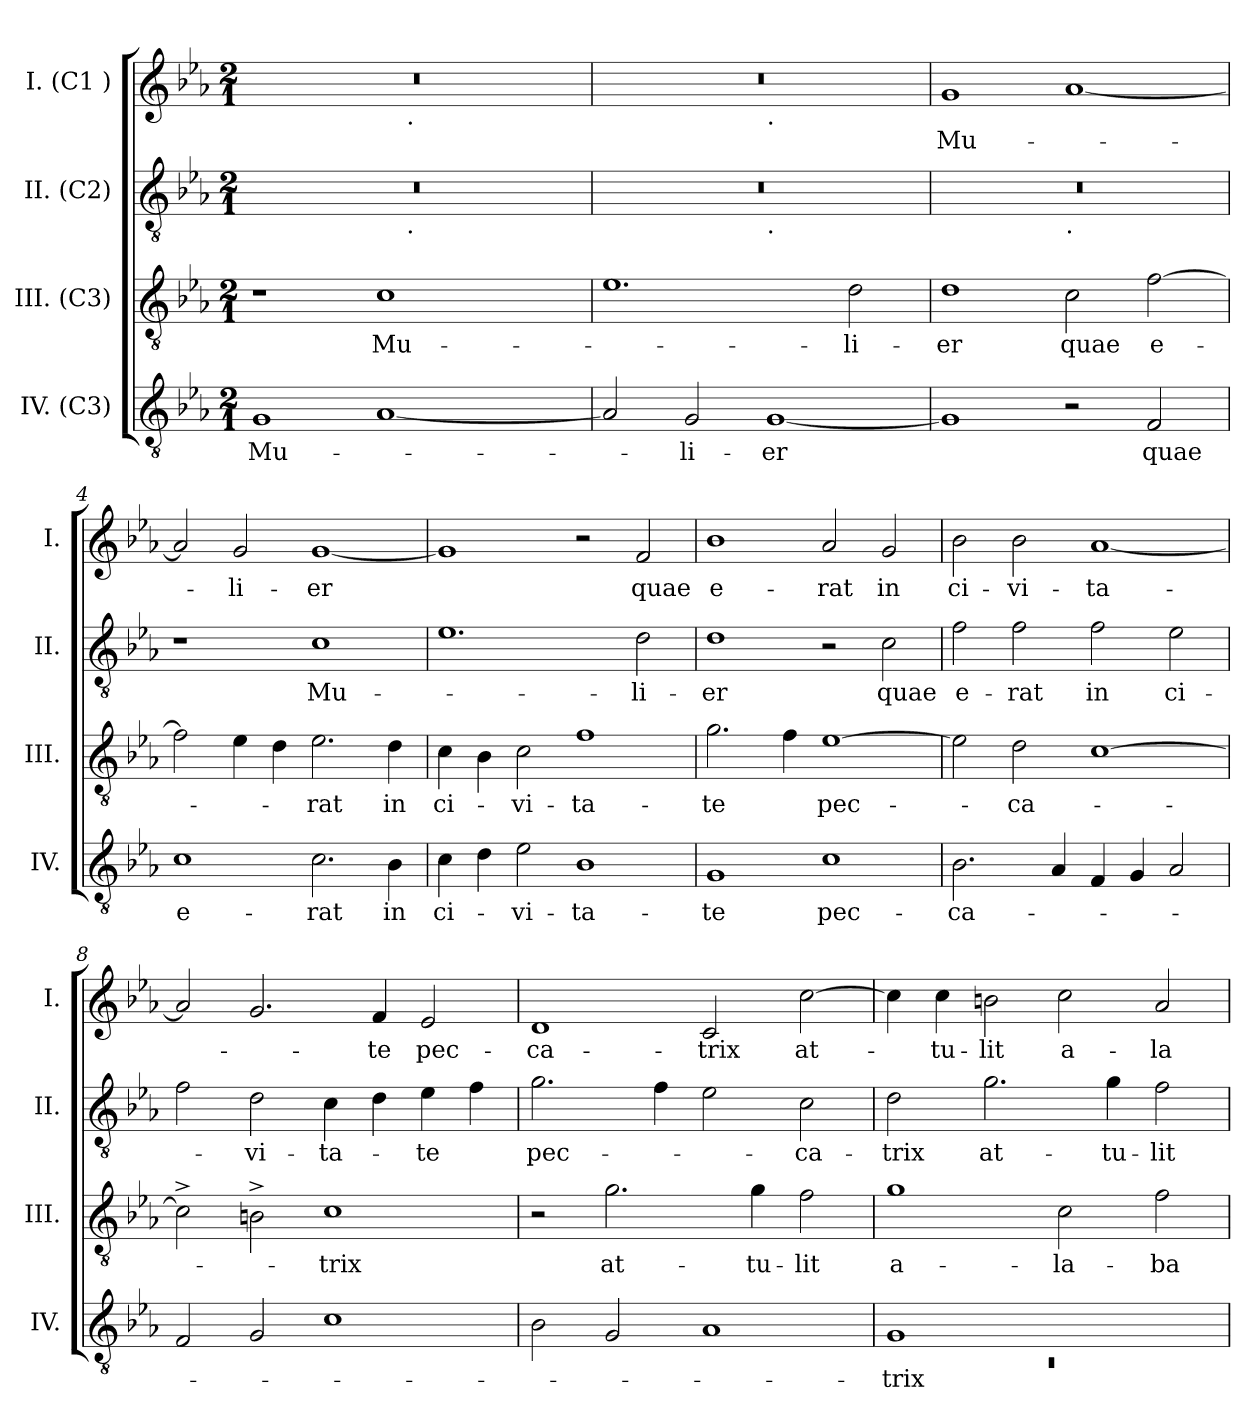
**kern	**text	**kern	**text	**kern	**text	**kern	**text
*part4	*part4	*part3	*part3	*part2	*part2	*part1	*part1
*staff4	*staff4	*staff3	*staff3	*staff2	*staff2	*staff1	*staff1
*I"IV. (C3)	*	*I"III. (C3)	*	*I"II. (C2)	*	*I"I. (C1 )	*
*I'IV.	*	*I'III.	*	*I'II.	*	*I'I.	*
*clefGv2	*	*clefGv2	*	*clefGv2	*	*clefG2	*
*k[b-e-a-]	*	*k[b-e-a-]	*	*k[b-e-a-]	*	*k[b-e-a-]	*
*E-:	*	*E-:	*	*E-:	*	*E-:	*
*M2/1	*	*M2/1	*	*M2/1	*	*M2/1	*
=1	=1	=1	=1	=1	=1	=1	=1
!	!LO:LY:b	!	!	!	!	!	!
*	*	*	*	*^	*	*^	*
1G	Mu-	1r	.	0r	1ryy	.	0r	1ryy	.
!	!	!	!LO:LY:b	!	!	!	!	!	!
[<1A-	.	1c	Mu-	.	16.ryy	.	.	16.ryy	.
!	!	!	!	!	!	!	!	!LO:TX:b:t=.	!
!	!	!	!	!	!LO:TX:b:t=.	!	!	!	!
.	.	.	.	.	2ryy	.	.	2ryy	.
.	.	.	.	.	4ryy	.	.	4ryy	.
.	.	.	.	.	8ryy	.	.	8ryy	.
.	.	.	.	.	32ryy	.	.	32ryy	.
=2	=2	=2	=2	=2	=2	=2	=2	=2	=2
2A-/]	.	1.e-	.	0r	1ryy	.	0r	1ryy	.
!	!LO:LY:b	!	!	!	!	!	!	!	!
2G/	-li-	.	.	.	.	.	.	.	.
!	!	!	!	!	!	!	!	!LO:TX:b:t=.	!
!	!	!	!	!	!LO:TX:b:t=.	!	!	!	!
!	!LO:LY:b	!	!	!	!	!	!	!	!
[<1G	-er	.	.	.	1ryy	.	.	1ryy	.
!	!	!	!LO:LY:b	!	!	!	!	!	!
.	.	2d\	-li-	.	.	.	.	.	.
=3	=3	=3	=3	=3	=3	=3	=3	=3	=3
!	!	!	!LO:LY:b	!	!	!	!	!	!LO:LY:b
*	*	*	*	*	*	*	*v	*v	*
1G]	.	1d	-er	0r	1ryy	.	1g	Mu-
!	!	!	!	!	!LO:TX:b:t=.	!	!	!
!	!	!	!LO:LY:b	!	!	!	!	!
2r	.	2c\	quae	.	1ryy	.	[<1a-	.
!	!LO:LY:b	!	!LO:LY:b:rj	!	!	!	!	!
2F/	quae	[>2f\	e-	.	.	.	.	.
=4	=4	=4	=4	=4	=4	=4	=4	=4
!	!LO:LY:b:rj	!	!	!	!	!	!	!
*	*	*	*	*v	*v	*	*	*
1c	e-	2f\]	.	1r	.	2a-/]	.
!	!	!	!	!	!	!	!LO:LY:b
.	.	4e-\	.	.	.	2g/	-li-
.	.	4d\	.	.	.	.	.
!	!LO:LY:b	!	!LO:LY:b	!	!LO:LY:b	!	!LO:LY:b
2.c\	-rat	2.e-\	-rat	1c	Mu-	[<1g	-er
!	!LO:LY:b	!	!LO:LY:b	!	!	!	!
4B-\	in	4d\	in	.	.	.	.
=5	=5	=5	=5	=5	=5	=5	=5
!	!LO:LY:b	!	!LO:LY:b	!	!	!	!
4c\	ci-	4c\	ci-	1.e-	.	1g]	.
4d\	.	4B-\	.	.	.	.	.
!	!LO:LY:b	!	!LO:LY:b	!	!	!	!
2e-\	-vi-	2c\	-vi-	.	.	.	.
!	!LO:LY:b	!	!LO:LY:b	!	!	!	!
1B-	-ta-	1f	-ta-	.	.	2r	.
!	!	!	!	!	!LO:LY:b	!	!LO:LY:b
.	.	.	.	2d\	-li-	2f/	quae
!!LO:LB:g=z
=6	=6	=6	=6	=6	=6	=6	=6
!	!LO:LY:b	!	!LO:LY:b	!	!LO:LY:b	!	!LO:LY:b:rj
1G	-te	2.g\	-te	1d	-er	1b-	e-
.	.	4f\	.	.	.	.	.
!	!LO:LY:b	!	!LO:LY:b	!	!	!	!LO:LY:b
1c	pec-	[>1e-	pec-	2r	.	2a-/	-rat
!	!	!	!	!	!LO:LY:b	!	!LO:LY:b
.	.	.	.	2c\	quae	2g/	in
=7	=7	=7	=7	=7	=7	=7	=7
!	!LO:LY:b	!	!	!	!LO:LY:b	!	!LO:LY:b
2.B-\	-ca-	2e-\]	.	2f\	e-	2b-\	ci-
!	!	!	!LO:LY:b	!	!LO:LY:b	!	!LO:LY:b
.	.	2d\	-ca-	2f\	-rat	2b-\	-vi-
4A-/	.	.	.	.	.	.	.
!	!	!	!	!	!LO:LY:b	!	!LO:LY:b
4F/	.	[>1c	.	2f\	in	[<1a-	-ta-
4G/	.	.	.	.	.	.	.
!	!	!	!	!	!LO:LY:b	!	!
2A-/	.	.	.	2e-\	ci-	.	.
=8	=8	=8	=8	=8	=8	=8	=8
2F/	.	2c^>\]	.	2f\	.	2a-/]	.
!	!	!	!	!	!LO:LY:b	!	!
2G/	.	2Bn^>\	.	2d\	-vi-	2.g/	.
!	!	!	!LO:LY:b	!	!LO:LY:b	!	!
1c	.	1c	-trix	4c\	-ta-	.	.
!	!	!	!	!	!	!	!LO:LY:b
.	.	.	.	4d\	.	4f/	-te
!	!	!	!	!	!LO:LY:b	!	!LO:LY:b
.	.	.	.	4e-\	-te	2e-/	pec-
.	.	.	.	4f\	.	.	.
=9	=9	=9	=9	=9	=9	=9	=9
!	!	!	!	!	!LO:LY:b	!	!LO:LY:b
2B-\	.	2r	.	2.g\	pec-	1d	-ca-
!	!	!	!LO:LY:b	!	!	!	!
2G/	.	2.g\	at-	.	.	.	.
.	.	.	.	4f\	.	.	.
!	!	!	!	!	!	!	!LO:LY:b
1A-	.	.	.	2e-\	.	2c/	-trix
!	!	!	!LO:LY:b	!	!	!	!
.	.	4g\	-tu-	.	.	.	.
!	!	!	!LO:LY:b:rj	!	!LO:LY:b	!	!LO:LY:b
.	.	2f\	-lit	2c\	-ca-	[>2cc\	at-
=10	=10	=10	=10	=10	=10	=10	=10
*^	*	*	*	*	*	*	*
!	!LO:N:vis=1	!LO:LY:b	!	!LO:LY:b:rj	!	!LO:LY:b	!	!
1G	0rC	-trix	1g	a-	2d\	-trix	4cc\]	.
!	!	!	!	!	!	!	!	!LO:LY:b
.	.	.	.	.	.	.	4cc\	-tu-
!	!	!	!	!	!	!LO:LY:b	!	!LO:LY:b
.	.	.	.	.	2.g\	at-	2bn\	-lit
!	!	!	!	!LO:LY:b	!	!	!	!LO:LY:b
1ryy	.	.	2c\	-la-	.	.	2cc\	a-
!	!	!	!	!	!	!LO:LY:b	!	!
.	.	.	.	.	4g\	-tu-	.	.
!	!	!	!	!LO:LY:b	!	!LO:LY:b:rj	!	!LO:LY:b
.	.	.	2f\	-ba-	2f\	-lit	2a-/	-la-
*v	*v	*	*	*	*	*	*	*
=	=	=	=	=	=	=	=
*-	*-	*-	*-	*-	*-	*-	*-
